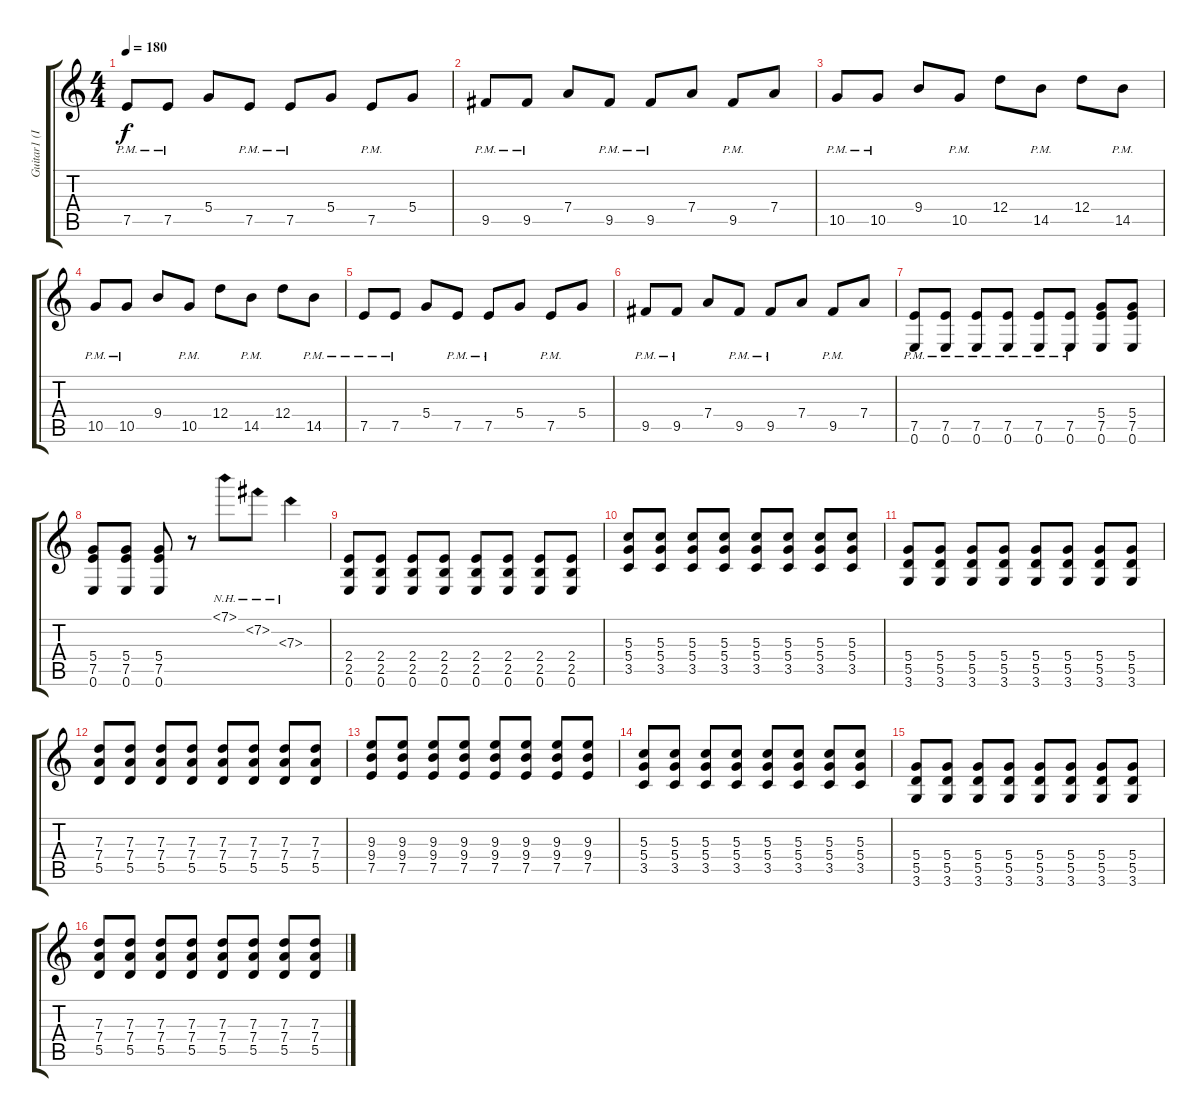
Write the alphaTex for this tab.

\track ("Guitar1 (I played this part)" "Guitar1 (I") {instrument distortionguitar}
\staff {score tabs}
\tuning (E4 B3 G3 D3 A2 E2) {hide}
\ts (4 4)
\tempo 180
\clef g2
\ks c
7.5{pm}.8{dy f} 7.5{pm}.8 5.4.8 7.5{pm}.8 7.5{pm}.8 5.4.8 7.5{pm}.8 5.4.8 |
9.5{pm}.8 9.5{pm}.8 7.4.8 9.5{pm}.8 9.5{pm}.8 7.4.8 9.5{pm}.8 7.4.8 |
10.5{pm}.8 10.5{pm}.8 9.4.8 10.5{pm}.8 12.4.8 14.5{pm}.8 12.4.8 14.5{pm}.8 |
10.5{pm}.8 10.5{pm}.8 9.4.8 10.5{pm}.8 12.4.8 14.5{pm}.8 12.4.8 14.5{pm}.8 |
7.5{pm}.8 7.5{pm}.8 5.4.8 7.5{pm}.8 7.5{pm}.8 5.4.8 7.5{pm}.8 5.4.8 |
9.5{pm}.8 9.5{pm}.8 7.4.8 9.5{pm}.8 9.5{pm}.8 7.4.8 9.5{pm}.8 7.4.8 |
(7.5{pm} 0.6{pm}).8 (7.5{pm} 0.6{pm}).8 (7.5{pm} 0.6{pm}).8 (7.5{pm} 0.6{pm}).8 (7.5{pm} 0.6{pm}).8 (7.5{pm} 0.6{pm}).8 (5.4 7.5 0.6).8 (5.4 7.5 0.6).8 |
(5.4 7.5 0.6).8 (5.4 7.5 0.6).8 (5.4 7.5 0.6).8 r.8 7.1{nh}.8 7.2{nh}.8 7.3{nh}.4 |
(2.4 2.5 0.6).8 (2.4 2.5 0.6).8 (2.4 2.5 0.6).8 (2.4 2.5 0.6).8 (2.4 2.5 0.6).8 (2.4 2.5 0.6).8 (2.4 2.5 0.6).8 (2.4 2.5 0.6).8 |
(5.3 5.4 3.5).8 (5.3 5.4 3.5).8 (5.3 5.4 3.5).8 (5.3 5.4 3.5).8 (5.3 5.4 3.5).8 (5.3 5.4 3.5).8 (5.3 5.4 3.5).8 (5.3 5.4 3.5).8 |
(5.4 5.5 3.6).8 (5.4 5.5 3.6).8 (5.4 5.5 3.6).8 (5.4 5.5 3.6).8 (5.4 5.5 3.6).8 (5.4 5.5 3.6).8 (5.4 5.5 3.6).8 (5.4 5.5 3.6).8 |
(7.3 7.4 5.5).8 (7.3 7.4 5.5).8 (7.3 7.4 5.5).8 (7.3 7.4 5.5).8 (7.3 7.4 5.5).8 (7.3 7.4 5.5).8 (7.3 7.4 5.5).8 (7.3 7.4 5.5).8 |
(9.3 9.4 7.5).8 (9.3 9.4 7.5).8 (9.3 9.4 7.5).8 (9.3 9.4 7.5).8 (9.3 9.4 7.5).8 (9.3 9.4 7.5).8 (9.3 9.4 7.5).8 (9.3 9.4 7.5).8 |
(5.3 5.4 3.5).8 (5.3 5.4 3.5).8 (5.3 5.4 3.5).8 (5.3 5.4 3.5).8 (5.3 5.4 3.5).8 (5.3 5.4 3.5).8 (5.3 5.4 3.5).8 (5.3 5.4 3.5).8 |
(5.4 5.5 3.6).8 (5.4 5.5 3.6).8 (5.4 5.5 3.6).8 (5.4 5.5 3.6).8 (5.4 5.5 3.6).8 (5.4 5.5 3.6).8 (5.4 5.5 3.6).8 (5.4 5.5 3.6).8 |
(7.3 7.4 5.5).8 (7.3 7.4 5.5).8 (7.3 7.4 5.5).8 (7.3 7.4 5.5).8 (7.3 7.4 5.5).8 (7.3 7.4 5.5).8 (7.3 7.4 5.5).8 (7.3 7.4 5.5).8
